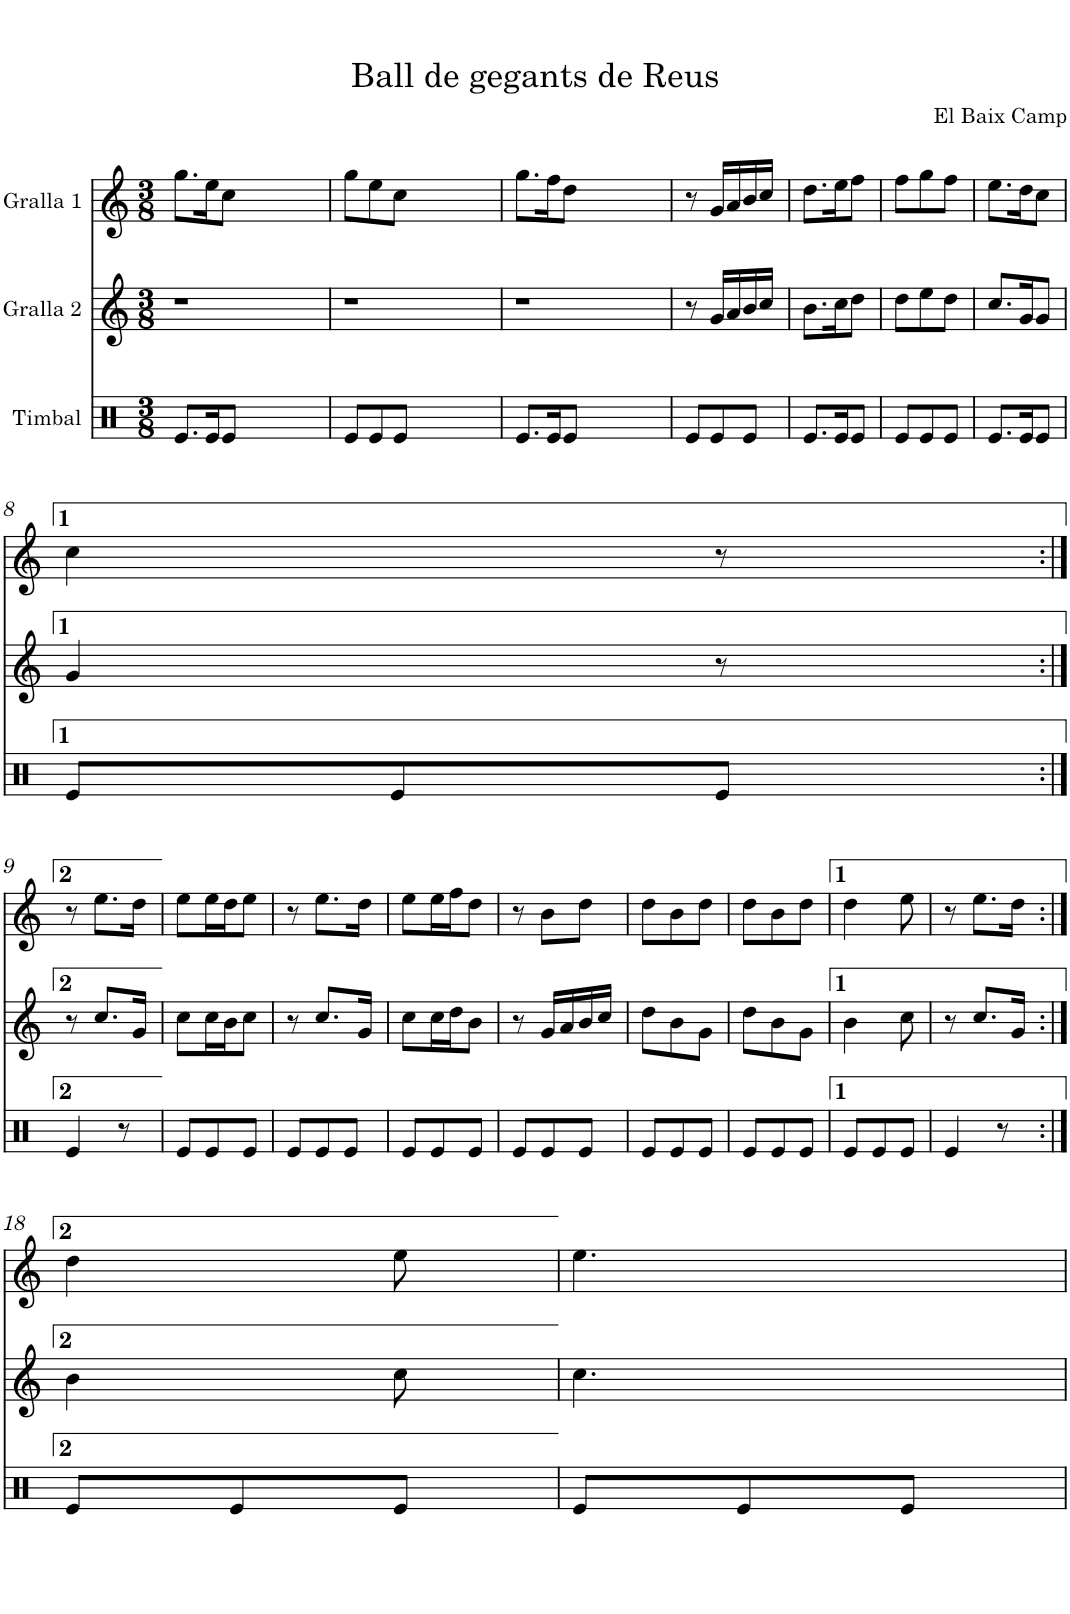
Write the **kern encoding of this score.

**kern	**kern	**kern
*part3	*part2	*part1
*staff3	*staff2	*staff1
*I"Timbal	*I"Gralla 2	*I"Gralla 1
*clefX	*clefG2	*clefG2
*k[]	*k[]	*k[]
*M3/8	*M3/8	*M3/8
=1	=1	=1
8.e/L	4.r	8.gg\L
16e/K	.	16ee\K
8e/J	.	8cc\J
2.ryy	8ryy	2.ryy
.	8ryy	.
=2	=2	=2
8e/L	4.r	8gg\L
8e/	.	8ee\
8e/J	.	8cc\J
2.ryy	4.r	2.ryy
.	4ryy	.
.	8ryy	.
=3	=3	=3
8.e/L	4.r	8.gg\L
16e/K	.	16ff\K
8e/J	.	8dd\J
2.ryy	4.r	2.ryy
.	4r	.
.	8ryy	.
=4	=4	=4
8e/L	8r	8r
8e/	4.r	16g/LL
.	.	16a/
8e/J	.	16b/
.	.	16cc/JJ
2ryy	.	2ryy
.	4r	.
.	16g/LL	.
.	16a/	.
8ryy	16b/	8ryy
.	16cc/JJ	.
=5	=5	=5
8.e/L	8.b\L	8.dd\L
16e/K	4r	16ee\K
8e/J	.	8ff\J
4ryy	.	4ryy
.	16cc\K	.
.	8dd\J	.
=6	=6	=6
8e/L	8dd\L	8ff\L
8e/	8ee\	8gg\
8e/J	8dd\J	8ff\J
=7	=7	=7
8.e/L	8.cc/L	8.ee\L
16e/K	16g/K	16dd\K
8e/J	8g/J	8cc\J
!!LO:LB:g=z
=8	=8	=8
8e/L	4g/	4cc\
8e/	.	.
8e/J	8r	8r
!!LO:LB:g=z
=9:|!	=9:|!	=9:|!
4e/	8r	8r
.	8.cc/L	8.ee\L
8r	.	.
.	16g/Jk	16dd\Jk
=10	=10	=10
8e/L	8cc\L	8ee\L
8e/	16cc\L	16ee\L
.	16b\J	16dd\J
8e/J	8cc\J	8ee\J
=11	=11	=11
8e/L	8r	8r
8e/	8.cc/L	8.ee\L
8e/J	.	.
.	16g/Jk	16dd\Jk
=12	=12	=12
8e/L	8cc\L	8ee\L
8e/	16cc\L	16ee\L
.	16dd\J	16ff\J
8e/J	8b\J	8dd\J
=13	=13	=13
8e/L	8r	8r
8e/	16g/LL	8b\L
.	16a/	.
8e/J	16b/	8dd\J
.	16cc/JJ	.
=14	=14	=14
8e/L	8dd\L	8dd\L
8e/	8b\	8b\
8e/J	8g\J	8dd\J
=15	=15	=15
8e/L	8dd\L	8dd\L
8e/	8b\	8b\
8e/J	8g\J	8dd\J
=16	=16	=16
8e/L	4b\	4dd\
8e/	.	.
8e/J	8cc\	8ee\
=17	=17	=17
4e/	8r	8r
.	8.cc/L	8.ee\L
8r	.	.
.	16g/Jk	16dd\Jk
!!LO:LB:g=z
=18:|!	=18:|!	=18:|!
8e/L	4b\	4dd\
8e/	.	.
8e/J	8cc\	8ee\
=19	=19	=19
8e/L	4.cc\	4.ee\
8e/	.	.
8e/J	.	.
=	=	=
*-	*-	*-
